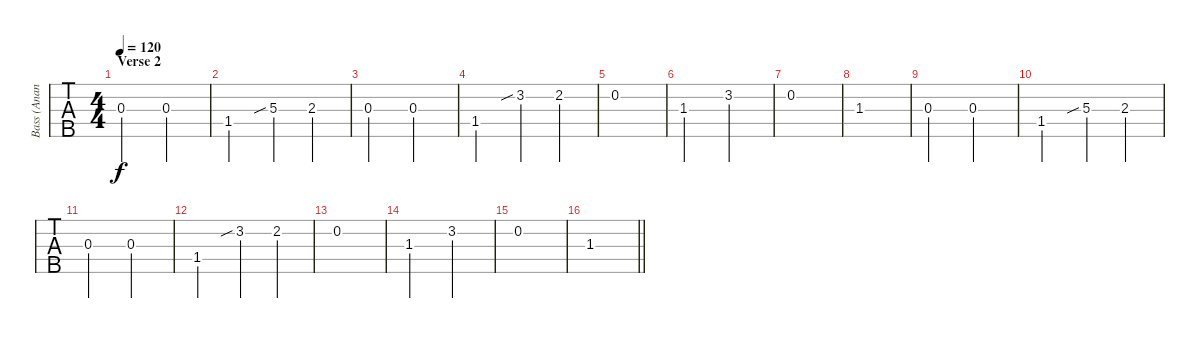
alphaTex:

\track ("Bass (Anan Kaddouri)" "Bass (Anan") {instrument electricbassfinger}
\staff {tabs}
\tuning (Gb2 Db2 Ab1 Eb1 Bb0) {hide}
\ts (4 4)
\section ("" "Verse 2")
\tempo 120
\clef f4
\ks c
0.3.2{dy f} 0.3.2 |
1.4.2 5.3{sib}.4 2.3.4 |
0.3.2 0.3.2 |
1.4.2 3.2{sib}.4 2.2.4 |
0.2.1 |
1.3.2 3.2.2 |
0.2.1 |
1.3.1 |
0.3.2 0.3.2 |
1.4.2 5.3{sib}.4 2.3.4 |
0.3.2 0.3.2 |
1.4.2 3.2{sib}.4 2.2.4 |
0.2.1 |
1.3.2 3.2.2 |
0.2.1 |
\barLineRight lightlight
1.3.1
